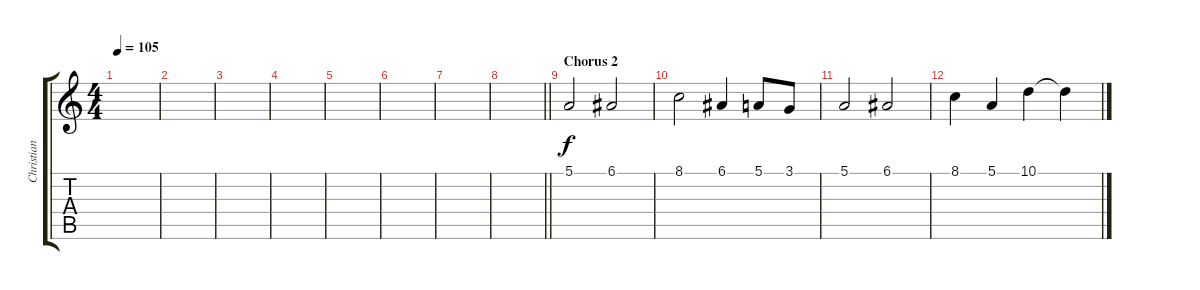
\track ("Christian 1" "Christian ") {instrument fx7echoes}
\staff {score tabs}
\tuning (E4 B3 G3 D3 A2 D2) {hide}
\ts (4 4)
\tempo 105
\clef g2
\ks c
|
|
|
|
|
|
|
\barLineRight lightlight
|
\section ("" "Chorus 2")
5.1.2 6.1.2 |
8.1.2 6.1.4 5.1.8 3.1.8 |
5.1.2 6.1.2 |
8.1.4 5.1.4 10.1.4 10.1{t}.4
